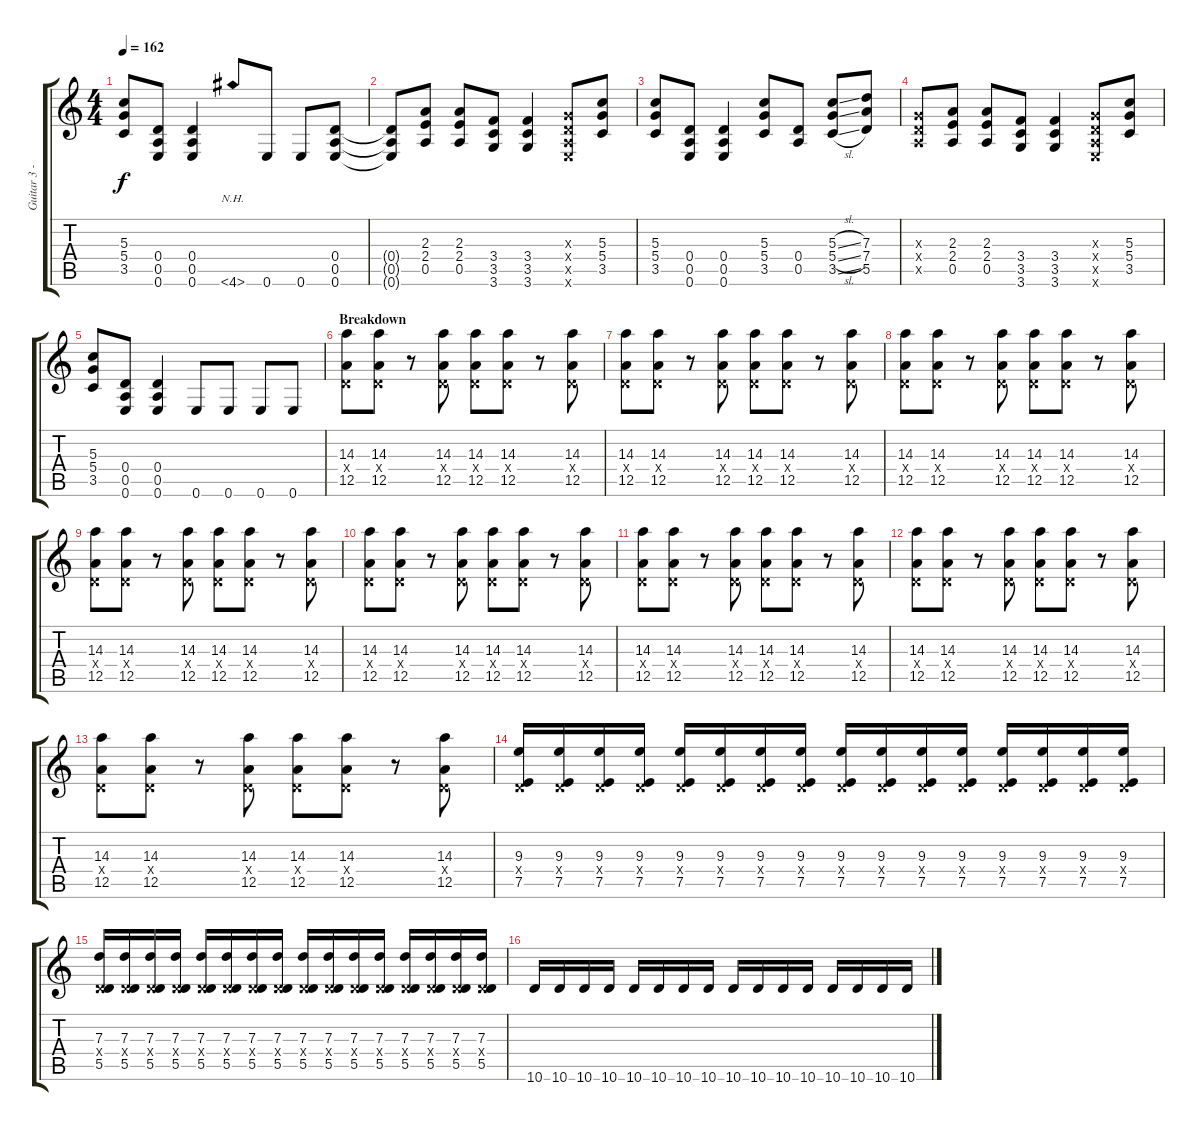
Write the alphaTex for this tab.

\track ("Guitar 3 - Mike Lewis" "Guitar 3 -") {instrument distortionguitar}
\staff {score tabs}
\tuning (E4 B3 G3 D3 A2 E2) {hide}
\ts (4 4)
\tempo 162
\clef g2
\ks c
(5.3 5.4 3.5).8{dy f} (0.4 0.5 0.6).8 (0.4 0.5 0.6).4 4.6{nh}.8 0.6.8 0.6.8 (0.4 0.5 0.6).8 |
(0.4{t} 0.5{t} 0.6{t}).8 (2.3 2.4 0.5).8 (2.3 2.4 0.5).8 (3.4 3.5 3.6).8 (3.4 3.5 3.6).4 (0.3{x} 0.4{x} 0.5{x} 0.6{x}).8 (5.3 5.4 3.5).8 |
(5.3 5.4 3.5).8 (0.4 0.5 0.6).8 (0.4 0.5 0.6).4 (5.3 5.4 3.5).8 (0.4 0.5).8 (5.3{sl} 5.4{sl} 3.5{sl}).8 (7.3 7.4 5.5).8 |
(0.3{x} 0.4{x} 0.5{x}).8 (2.3 2.4 0.5).8 (2.3 2.4 0.5).8 (3.4 3.5 3.6).8 (3.4 3.5 3.6).4 (0.3{x} 0.4{x} 0.5{x} 0.6{x}).8 (5.3 5.4 3.5).8 |
(5.3 5.4 3.5).8 (0.4 0.5 0.6).8 (0.4 0.5 0.6).4 0.6.8 0.6.8 0.6.8 0.6.8 |
\section ("" "Breakdown")
(14.3 0.4{x} 12.5).8 (14.3 0.4{x} 12.5).8 r.8 (14.3 0.4{x} 12.5).8 (14.3 0.4{x} 12.5).8 (14.3 0.4{x} 12.5).8 r.8 (14.3 0.4{x} 12.5).8 |
(14.3 0.4{x} 12.5).8 (14.3 0.4{x} 12.5).8 r.8 (14.3 0.4{x} 12.5).8 (14.3 0.4{x} 12.5).8 (14.3 0.4{x} 12.5).8 r.8 (14.3 0.4{x} 12.5).8 |
(14.3 0.4{x} 12.5).8 (14.3 0.4{x} 12.5).8 r.8 (14.3 0.4{x} 12.5).8 (14.3 0.4{x} 12.5).8 (14.3 0.4{x} 12.5).8 r.8 (14.3 0.4{x} 12.5).8 |
(14.3 0.4{x} 12.5).8 (14.3 0.4{x} 12.5).8 r.8 (14.3 0.4{x} 12.5).8 (14.3 0.4{x} 12.5).8 (14.3 0.4{x} 12.5).8 r.8 (14.3 0.4{x} 12.5).8 |
(14.3 0.4{x} 12.5).8 (14.3 0.4{x} 12.5).8 r.8 (14.3 0.4{x} 12.5).8 (14.3 0.4{x} 12.5).8 (14.3 0.4{x} 12.5).8 r.8 (14.3 0.4{x} 12.5).8 |
(14.3 0.4{x} 12.5).8 (14.3 0.4{x} 12.5).8 r.8 (14.3 0.4{x} 12.5).8 (14.3 0.4{x} 12.5).8 (14.3 0.4{x} 12.5).8 r.8 (14.3 0.4{x} 12.5).8 |
(14.3 0.4{x} 12.5).8 (14.3 0.4{x} 12.5).8 r.8 (14.3 0.4{x} 12.5).8 (14.3 0.4{x} 12.5).8 (14.3 0.4{x} 12.5).8 r.8 (14.3 0.4{x} 12.5).8 |
(14.3 0.4{x} 12.5).8 (14.3 0.4{x} 12.5).8 r.8 (14.3 0.4{x} 12.5).8 (14.3 0.4{x} 12.5).8 (14.3 0.4{x} 12.5).8 r.8 (14.3 0.4{x} 12.5).8 |
(9.3 0.4{x} 7.5).16 (9.3 0.4{x} 7.5).16 (9.3 0.4{x} 7.5).16 (9.3 0.4{x} 7.5).16 (9.3 0.4{x} 7.5).16 (9.3 0.4{x} 7.5).16 (9.3 0.4{x} 7.5).16 (9.3 0.4{x} 7.5).16 (9.3 0.4{x} 7.5).16 (9.3 0.4{x} 7.5).16 (9.3 0.4{x} 7.5).16 (9.3 0.4{x} 7.5).16 (9.3 0.4{x} 7.5).16 (9.3 0.4{x} 7.5).16 (9.3 0.4{x} 7.5).16 (9.3 0.4{x} 7.5).16 |
(7.3 0.4{x} 5.5).16 (7.3 0.4{x} 5.5).16 (7.3 0.4{x} 5.5).16 (7.3 0.4{x} 5.5).16 (7.3 0.4{x} 5.5).16 (7.3 0.4{x} 5.5).16 (7.3 0.4{x} 5.5).16 (7.3 0.4{x} 5.5).16 (7.3 0.4{x} 5.5).16 (7.3 0.4{x} 5.5).16 (7.3 0.4{x} 5.5).16 (7.3 0.4{x} 5.5).16 (7.3 0.4{x} 5.5).16 (7.3 0.4{x} 5.5).16 (7.3 0.4{x} 5.5).16 (7.3 0.4{x} 5.5).16 |
10.6.16 10.6.16 10.6.16 10.6.16 10.6.16 10.6.16 10.6.16 10.6.16 10.6.16 10.6.16 10.6.16 10.6.16 10.6.16 10.6.16 10.6.16 10.6.16
